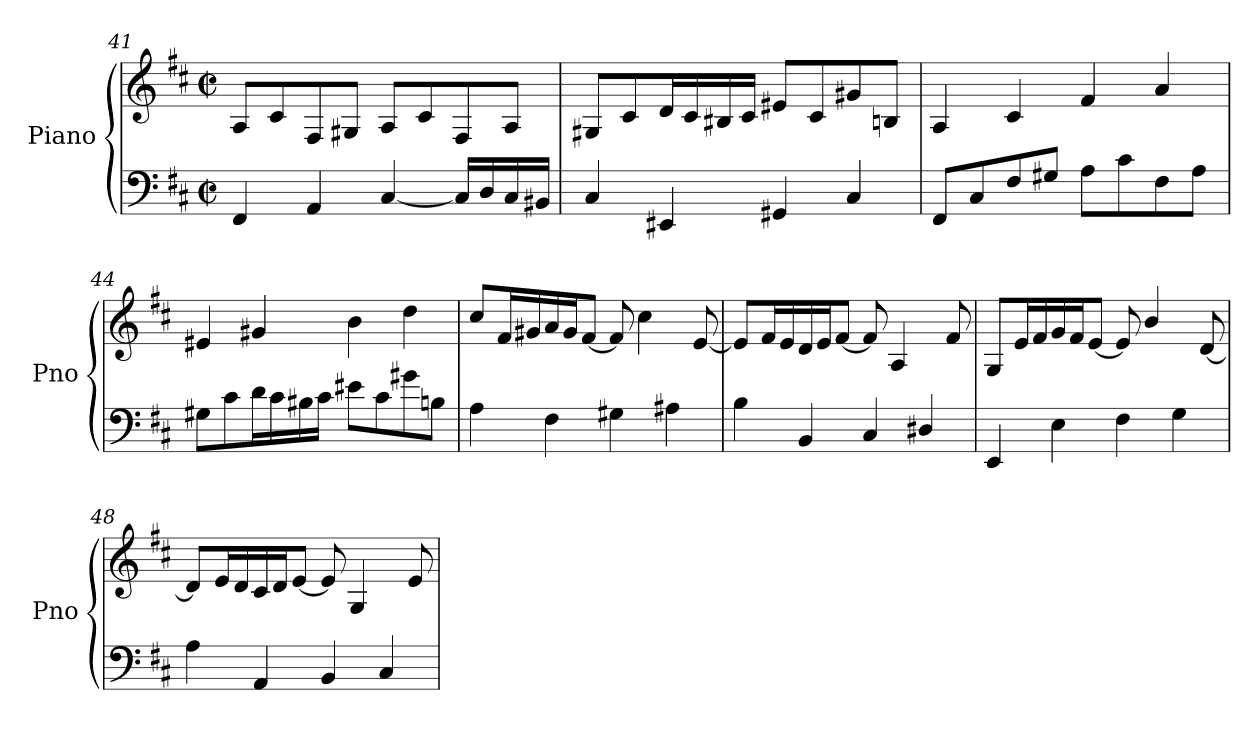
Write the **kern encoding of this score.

**kern	**kern
*part1	*part1
*staff2	*staff1
*I"Piano	*
*I'Pno	*
!!LO:LB:g=z
*clefF4	*clefG2
*k[f#c#]	*k[f#c#]
*M2/2	*M2/2
*met(c|)	*met(c|)
=41	=41
4FF#/	8A/L
.	8c#/
4AA/	8F#/
.	8G#X/J
[4C#/	8A/L
.	8c#/
16C#/LL]	8F#/
16D/	.
16C#/	8A/J
16BB#X/JJ	.
=42	=42
4C#/	8G#X/L
.	8c#/
4EE#X/	16d/L
.	16c#/
.	16B#X/
.	16c#/JJ
4GG#X/	8e#X/L
.	8c#/
4C#/	8g#X/
.	8Bn/J
=43	=43
8FF#/L	4A/
8C#/	.
8F#/	4c#/
8G#X/J	.
8A\L	4f#/
8c#\	.
8F#\	4a/
8A\J	.
!!LO:PB:g=z
=44	=44
8G#X\L	4e#X/
8c#\	.
16d\L	4g#X/
16c#\	.
16B#X\	.
16c#\JJ	.
8e#X\L	4b\
8c#\	.
8g#X\	4dd\
8Bn\J	.
!!LO:LB:g=z
=45	=45
4A\	8cc#/L
.	16f#/L
.	16g#X/
4F#\	16a/
.	16g#/J
.	[8f#/J
4G#X\	8f#/]
.	4cc#\
4A#X\	.
.	[8e/
=46	=46
4B\	8e/L]
.	16f#/L
.	16e/
4BB/	16d/
.	16e/J
.	[8f#/J
4C#/	8f#/]
.	4A/
4D#X/	.
.	8f#/
=47	=47
4EE/	8G/L
.	16e/L
.	16f#/
4E\	16g/
.	16f#/J
.	[8e/J
4F#\	8e/]
.	4b/
4G\	.
.	[8d/
=48	=48
4A\	8d/L]
.	16e/L
.	16d/
4AA/	16c#/
.	16d/J
.	[8e/J
4BB/	8e/]
.	4G/
4C#/	.
.	8e/
=	=
*-	*-
